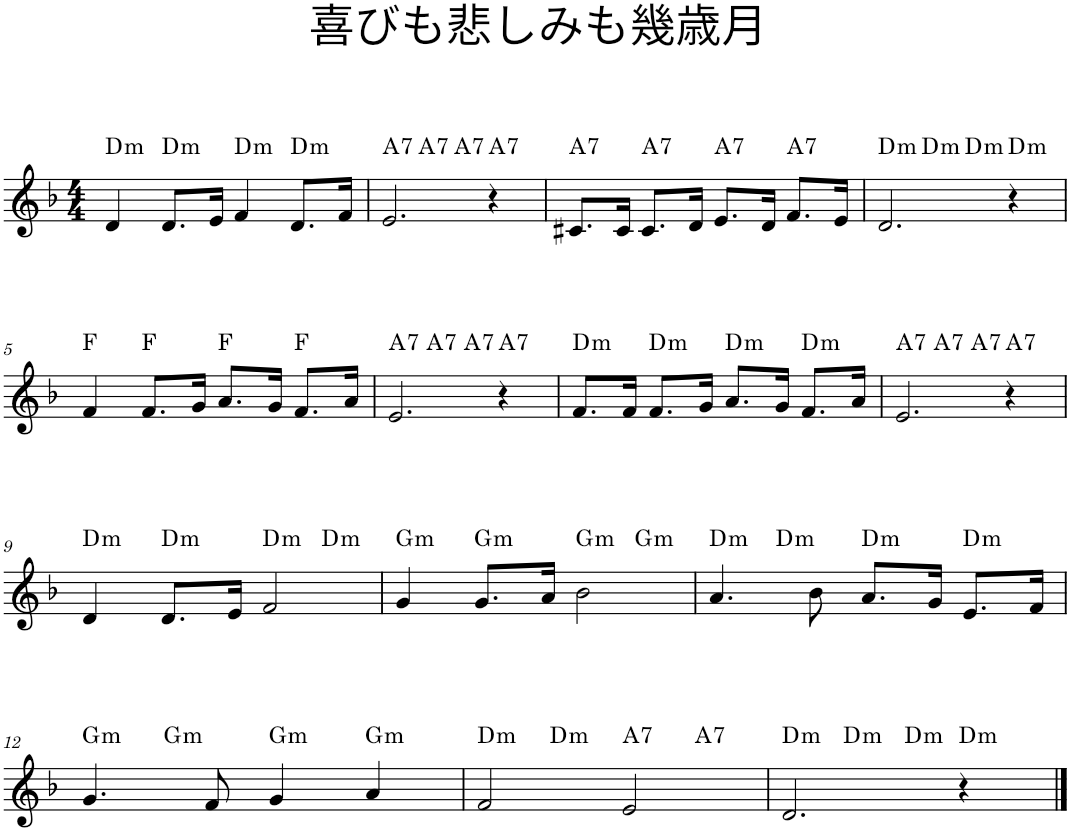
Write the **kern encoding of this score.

**kern	**harte
*part1	*part1
*staff1	*
*I"Piano	*
*I'Pno.	*
*clefG2	*
*k[b-]	*
*M4/4	*
=1	=1
!	!LO:H:kt=m
4d/	D:min
!	!LO:H:kt=m
8.d/L	D:min
16e/Jk	.
!	!LO:H:kt=m
4f/	D:min
!	!LO:H:kt=m
8.d/L	D:min
16f/Jk	.
=2	=2
!	!LO:H:kt=7
*^	*
*	*^	*
2.e/	4ryy	2ryy	A:7
!	!	!	!LO:H:kt=7
.	2.ryy	.	A:7
!	!	!	!LO:H:kt=7
.	.	2ryy	A:7
!	!	!	!LO:H:kt=7
4r	.	.	A:7
=3	=3	=3	=3
!	!	!	!LO:H:kt=7
*v	*v	*v	*
8.c#X/L	A:7
16c#/Jk	.
!	!LO:H:kt=7
8.c#/L	A:7
16d/Jk	.
!	!LO:H:kt=7
8.e/L	A:7
16d/Jk	.
!	!LO:H:kt=7
8.f/L	A:7
16e/Jk	.
=4	=4
!	!LO:H:kt=m
*^	*
*	*^	*
2.d/	4ryy	2ryy	D:min
!	!	!	!LO:H:kt=m
.	2.ryy	.	D:min
!	!	!	!LO:H:kt=m
.	.	2ryy	D:min
!	!	!	!LO:H:kt=m
4r	.	.	D:min
*v	*v	*v	*
!!LO:LB:g=z
=5	=5
4f/	F:maj
8.f/L	F:maj
16g/Jk	.
8.a/L	F:maj
16g/Jk	.
8.f/L	F:maj
16a/Jk	.
=6	=6
!	!LO:H:kt=7
*^	*
*	*^	*
2.e/	4ryy	2ryy	A:7
!	!	!	!LO:H:kt=7
.	2.ryy	.	A:7
!	!	!	!LO:H:kt=7
.	.	2ryy	A:7
!	!	!	!LO:H:kt=7
4r	.	.	A:7
=7	=7	=7	=7
!	!	!	!LO:H:kt=m
*v	*v	*v	*
8.f/L	D:min
16f/Jk	.
!	!LO:H:kt=m
8.f/L	D:min
16g/Jk	.
!	!LO:H:kt=m
8.a/L	D:min
16g/Jk	.
!	!LO:H:kt=m
8.f/L	D:min
16a/Jk	.
=8	=8
!	!LO:H:kt=7
*^	*
*	*^	*
2.e/	4ryy	2ryy	A:7
!	!	!	!LO:H:kt=7
.	2.ryy	.	A:7
!	!	!	!LO:H:kt=7
.	.	2ryy	A:7
!	!	!	!LO:H:kt=7
4r	.	.	A:7
!!LO:LB:g=z	!!	!!
=9	=9	=9	=9
!	!	!	!LO:H:kt=m
*	*v	*v	*
4d/	2.ryy	D:min
!	!	!LO:H:kt=m
8.d/L	.	D:min
16e/Jk	.	.
!	!	!LO:H:kt=m
2f/	.	D:min
!	!	!LO:H:kt=m
.	4ryy	D:min
=10	=10	=10
!	!	!LO:H:kt=m
4g/	2.ryy	G:min
!	!	!LO:H:kt=m
8.g/L	.	G:min
16a/Jk	.	.
!	!	!LO:H:kt=m
2b-\	.	G:min
!	!	!LO:H:kt=m
.	4ryy	G:min
=11	=11	=11
!	!	!LO:H:kt=m
4.a/	4ryy	D:min
!	!	!LO:H:kt=m
.	2.ryy	D:min
8b-\	.	.
!	!	!LO:H:kt=m
8.a/L	.	D:min
16g/Jk	.	.
!	!	!LO:H:kt=m
8.e/L	.	D:min
16f/Jk	.	.
!!LO:LB:g=z	!!
=12	=12	=12
!	!	!LO:H:kt=m
4.g/	4ryy	G:min
!	!	!LO:H:kt=m
.	2.ryy	G:min
8f/	.	.
!	!	!LO:H:kt=m
4g/	.	G:min
!	!	!LO:H:kt=m
4a/	.	G:min
=13	=13	=13
!	!	!LO:H:kt=m
*	*^	*
2f/	4ryy	2.ryy	D:min
!	!	!	!LO:H:kt=m
.	2.ryy	.	D:min
!	!	!	!LO:H:kt=7
2e/	.	.	A:7
!	!	!	!LO:H:kt=7
.	.	4ryy	A:7
=14	=14	=14	=14
!	!	!	!LO:H:kt=m
2.d/	4ryy	2ryy	D:min
!	!	!	!LO:H:kt=m
.	2.ryy	.	D:min
!	!	!	!LO:H:kt=m
.	.	2ryy	D:min
!	!	!	!LO:H:kt=m
4r	.	.	D:min
*v	*v	*v	*
==	==
*-	*-
